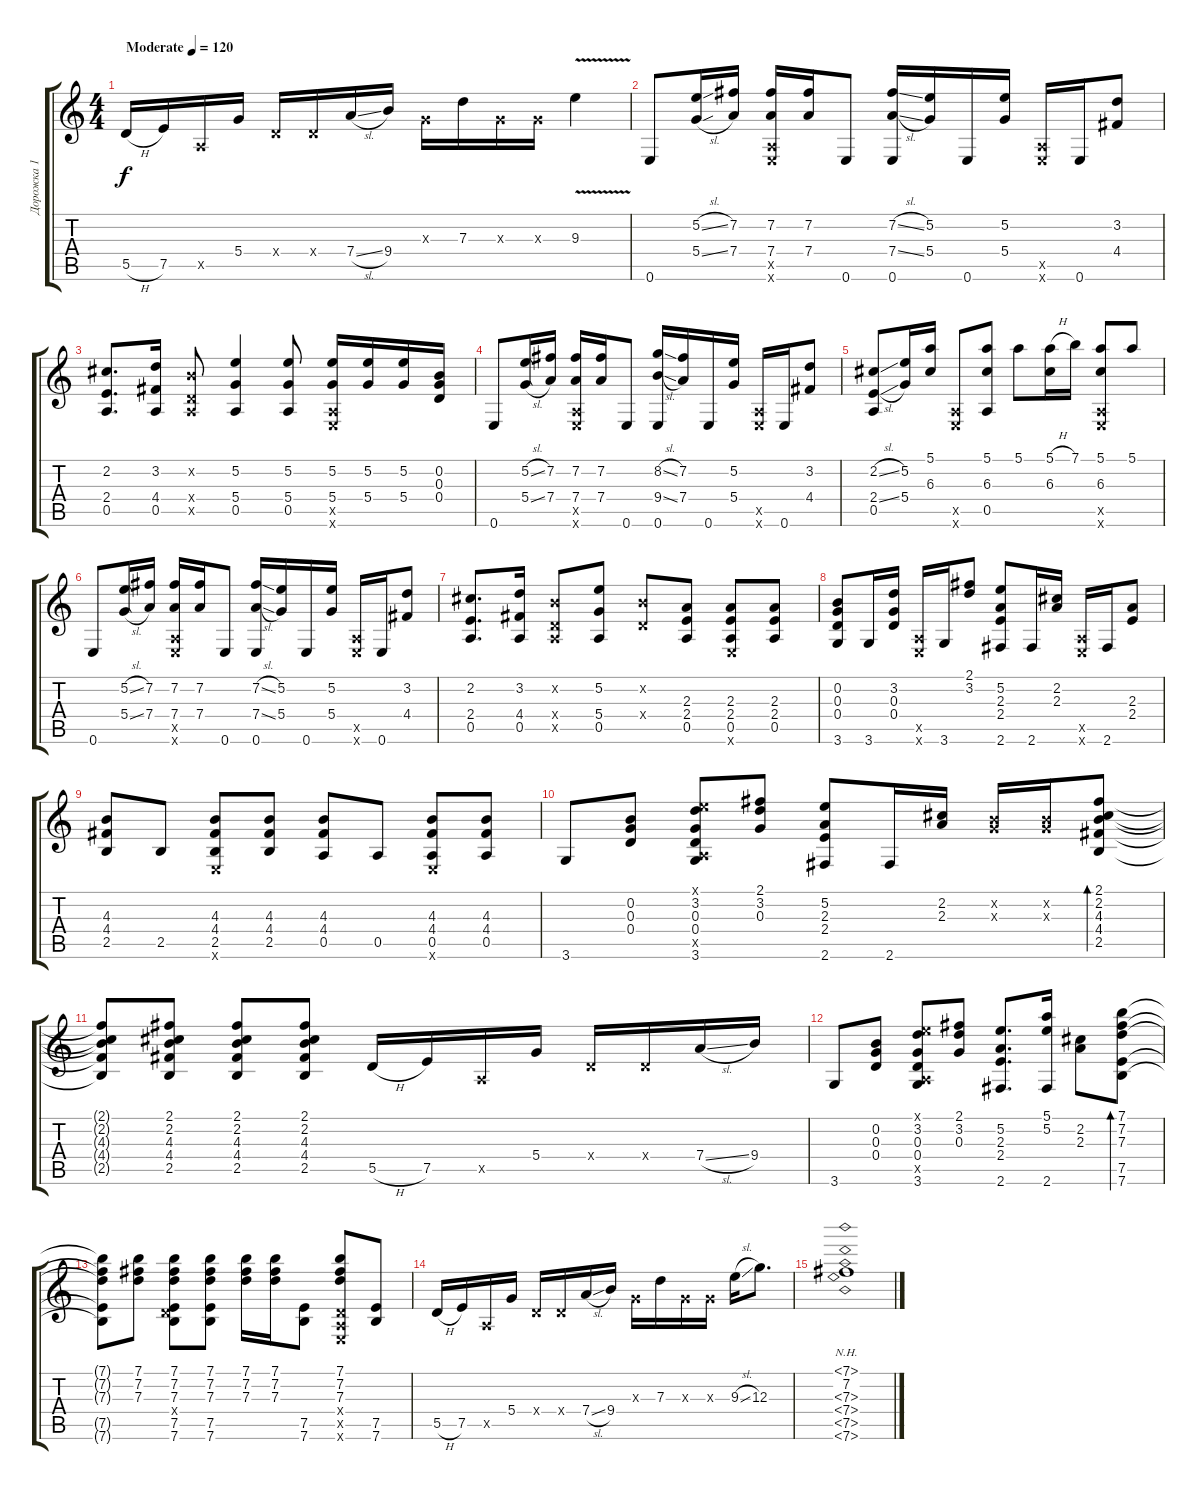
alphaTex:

\track ("Дорожка 1" "Дорожка 1") {instrument acousticguitarsteel}
\staff {score tabs}
\tuning (E4 B3 G3 D3 A2 E2) {hide}
\ts (4 4)
\tempo (120 "Moderate")
\clef g2
\ks c
5.5{h}.16{dy f instrument acousticguitarsteel} 7.5.16 0.5{x}.16 5.4.16 0.4{x}.16 0.4{x}.16 7.4{sl}.16 9.4.16 0.3{x}.16 7.3.16 0.3{x}.16 0.3{x}.16 9.3{v}.4 |
0.6.8 (5.2{sl} 5.4{sl}).16 (7.2 7.4).16 (7.2 7.4 0.5{x} 0.6{x}).16 (7.2 7.4).16 0.6.8 (7.2{sl} 7.4{sl} 0.6).16 (5.2 5.4).16 0.6.16 (5.2 5.4).16 (0.5{x} 0.6{x}).16 0.6.16 (3.2 4.4).8 |
(2.2 2.4 0.5).8{d} (3.2 4.4 0.5).16 (0.2{x} 0.4{x} 0.5{x}).8 (5.2 5.4 0.5).4 (5.2 5.4 0.5).8 (5.2 5.4 0.5{x} 0.6{x}).16 (5.2 5.4).16 (5.2 5.4).16 (0.2 0.3 0.4).16 |
0.6.8 (5.2{sl} 5.4{sl}).16 (7.2 7.4).16 (7.2 7.4 0.5{x} 0.6{x}).16 (7.2 7.4).16 0.6.8 (8.2{sl} 9.4{sl} 0.6).16 (7.2 7.4).16 0.6.16 (5.2 5.4).16 (0.5{x} 0.6{x}).16 0.6.16 (3.2 4.4).8 |
(2.2{sl} 2.4{sl} 0.5).8 (5.2 5.4).16 (5.1 6.3).16 (0.5{x} 0.6{x}).8 (5.1 6.3 0.5).8 5.1.8 (5.1{h} 6.3).16 7.1.16 (5.1 6.3 0.5{x} 0.6{x}).8 5.1.8 |
0.6.8 (5.2{sl} 5.4{sl}).16 (7.2 7.4).16 (7.2 7.4 0.5{x} 0.6{x}).16 (7.2 7.4).16 0.6.8 (7.2{sl} 7.4{sl} 0.6).16 (5.2 5.4).16 0.6.16 (5.2 5.4).16 (0.5{x} 0.6{x}).16 0.6.16 (3.2 4.4).8 |
(2.2 2.4 0.5).8{d} (3.2 4.4 0.5).16 (0.2{x} 0.4{x} 0.5{x}).8 (5.2 5.4 0.5).8 (0.2{x} 0.4{x}).8 (2.3 2.4 0.5).8 (2.3 2.4 0.5 0.6{x}).8 (2.3 2.4 0.5).8 |
(0.2 0.3 0.4 3.6).8 3.6.16 (3.2 0.3 0.4).16 (0.5{x} 0.6{x}).16 3.6.16 (2.1 3.2).8 (5.2 2.3 2.4 2.6).8 2.6.16 (2.2 2.3).16 (0.5{x} 0.6{x}).16 2.6.16 (2.3 2.4).8 |
(4.3 4.4 2.5).8 2.5.8 (4.3 4.4 2.5 0.6{x}).8 (4.3 4.4 2.5).8 (4.3 4.4 0.5).8 0.5.8 (4.3 4.4 0.5 0.6{x}).8 (4.3 4.4 0.5).8 |
3.6.8 (0.2 0.3 0.4).8 (0.1{x} 3.2 0.3 0.4 0.5{x} 3.6).8 (2.1 3.2 0.3).8 (5.2 2.3 2.4 2.6).8 2.6.16 (2.2 2.3).16 (0.2{x} 0.3{x}).16 (0.2{x} 0.3{x}).16 (2.1 2.2 4.3 4.4 2.5).8{bd 240} |
(2.1{t} 2.2{t} 4.3{t} 4.4{t} 2.5{t}).8 (2.1 2.2 4.3 4.4 2.5).8 (2.1 2.2 4.3 4.4 2.5).8 (2.1 2.2 4.3 4.4 2.5).8 5.5{h}.16 7.5.16 0.5{x}.16 5.4.16 0.4{x}.16 0.4{x}.16 7.4{sl}.16 9.4.16 |
3.6.8 (0.2 0.3 0.4).8 (0.1{x} 3.2 0.3 0.4 0.5{x} 3.6).8 (2.1 3.2 0.3).8 (5.2 2.3 2.4 2.6).8{d} (5.1 5.2 2.6).16 (2.2 2.3).8 (7.1 7.2 7.3 7.5 7.6).8{bd 240} |
(7.1{t} 7.2{t} 7.3{t} 7.5{t} 7.6{t}).8 (7.1 7.2 7.3).8 (7.1 7.2 7.3 0.4{x} 7.5 7.6).8 (7.1 7.2 7.3 7.5 7.6).8 (7.1 7.2 7.3).16 (7.1 7.2 7.3).16 (7.5 7.6).8 (7.1 7.2 7.3 0.4{x} 0.5{x} 0.6{x}).8 (7.5 7.6).8 |
5.5{h}.16 7.5.16 0.5{x}.16 5.4.16 0.4{x}.16 0.4{x}.16 7.4{sl}.16 9.4.16 0.3{x}.16 7.3.16 0.3{x}.16 0.3{x}.16 9.3{sl}.16 12.3.8{d} |
(7.1{nh} 7.2 7.3{nh} 7.4{nh} 7.5{nh} 7.6{nh}).1
